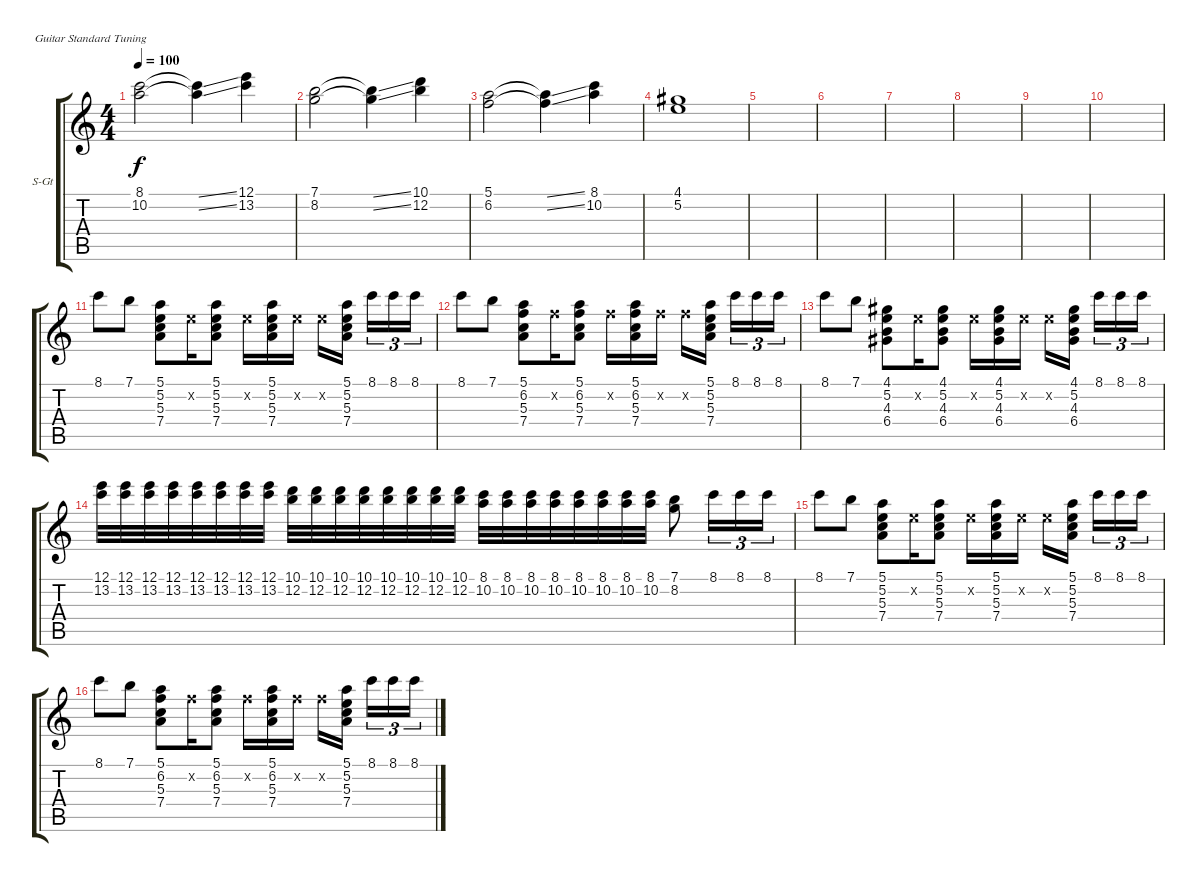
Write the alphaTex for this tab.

\defaultSystemsLayout 4
\bracketExtendMode groupsimilarinstruments
\firstSystemTrackNameOrientation horizontal
\otherSystemsTrackNameOrientation horizontal
\track ("Steel Guitar" "S-Gt") {instrument acousticguitarsteel}
\staff {score tabs}
\tuning (E4 B3 G3 D3 A2 E2)
\ts (4 4)
\tempo 100
\clef g2
\scale
0.333333
\ks c
(8.1 10.2).2{dy f} (8.1{ss t} 10.2{ss t}).4 (12.1 13.2).4 |
\scale
0.333333 (7.1 8.2).2 (7.1{ss t} 8.2{ss t}).4 (10.1 12.2).4 |
\scale
0.333333 (5.1 6.2).2 (5.1{ss t} 6.2{ss t}).4 (8.1 10.2).4 |
\scale
0.333333 (4.1 5.2).1 |
\scale
0.333333 |
\scale
0.333333 |
\scale
0.333333 |
\scale
0.333333 |
\scale
0.333333 |
\scale
0.333333 |
\scale
0.333333 8.1.8 7.1.8 (5.1 5.2 5.3 7.4).8 5.2{x}.16 (5.1 5.2 5.3 7.4).8 5.2{x}.16 (7.4 5.3 5.2 5.1).16 5.2{x}.16 5.2{x}.16 (5.1 7.4 5.3 5.2).16 8.1.16{tu (3 2)} 8.1.16{tu (3 2)} 8.1.16{tu (3 2)} |
\scale
0.333333 8.1.8 7.1.8 (5.1 6.2 5.3 7.4).8 6.2{x}.16 (5.1 6.2 5.3 7.4).8 6.2{x}.16 (7.4 5.3 6.2 5.1).16 6.2{x}.16 6.2{x}.16 (5.1 7.4 5.3 5.2).16 8.1.16{tu (3 2)} 8.1.16{tu (3 2)} 8.1.16{tu (3 2)} |
\scale
0.333333 8.1.8 7.1.8 (4.1 5.2 4.3 6.4).8 5.2{x}.16 (4.1 5.2 4.3 6.4).8 5.2{x}.16 (6.4 4.3 5.2 4.1).16 5.2{x}.16 5.2{x}.16 (4.1 6.4 4.3 5.2).16 8.1.16{tu (3 2)} 8.1.16{tu (3 2)} 8.1.16{tu (3 2)} |
(12.1 13.2).32 (12.1 13.2).32 (12.1 13.2).32 (12.1 13.2).32 (12.1 13.2).32 (12.1 13.2).32 (12.1 13.2).32 (12.1 13.2).32 (10.1 12.2).32 (10.1 12.2).32 (10.1 12.2).32 (10.1 12.2).32 (10.1 12.2).32 (10.1 12.2).32 (10.1 12.2).32 (10.1 12.2).32 (8.1 10.2).32 (8.1 10.2).32 (8.1 10.2).32 (8.1 10.2).32 (8.1 10.2).32 (8.1 10.2).32 (8.1 10.2).32 (8.1 10.2).32 (7.1 8.2).8 8.1.16{tu (3 2)} 8.1.16{tu (3 2)} 8.1.16{tu (3 2)} |
8.1.8 7.1.8 (5.1 5.2 5.3 7.4).8 5.2{x}.16 (5.1 5.2 5.3 7.4).8 5.2{x}.16 (7.4 5.3 5.2 5.1).16 5.2{x}.16 5.2{x}.16 (5.1 7.4 5.3 5.2).16 8.1.16{tu (3 2)} 8.1.16{tu (3 2)} 8.1.16{tu (3 2)} |
8.1.8 7.1.8 (5.1 6.2 5.3 7.4).8 6.2{x}.16 (5.1 6.2 5.3 7.4).8 6.2{x}.16 (7.4 5.3 6.2 5.1).16 6.2{x}.16 6.2{x}.16 (5.1 7.4 5.3 5.2).16 8.1.16{tu (3 2)} 8.1.16{tu (3 2)} 8.1.16{tu (3 2)}
